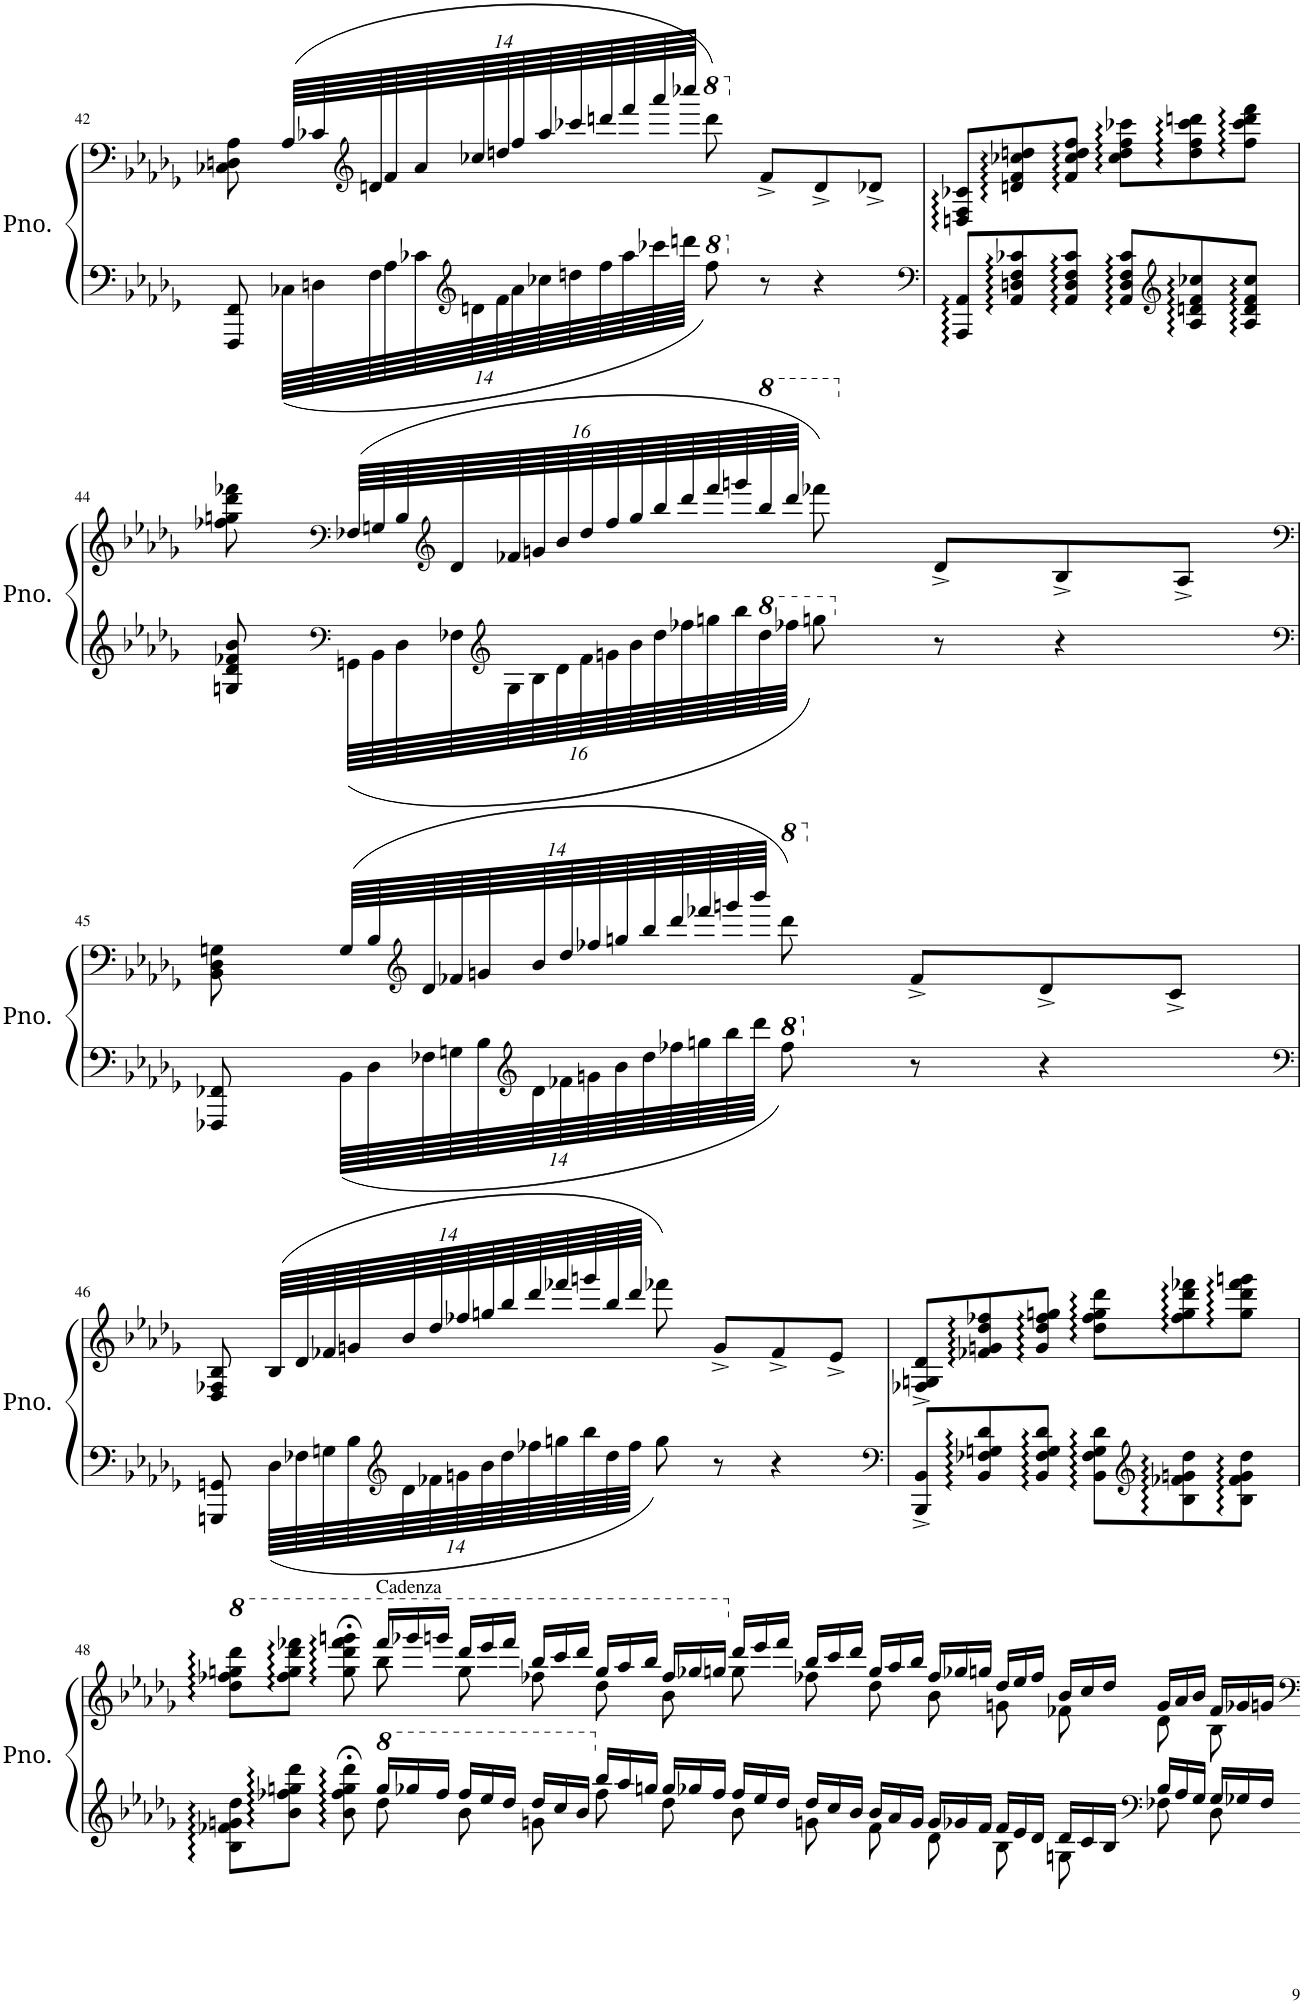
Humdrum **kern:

**kern	**kern
*part1	*part1
*staff2	*staff1
*I"Grand Piano	*
*I'Pno.	*
!!LO:PB:g=z
*clefF4	*clefF4
*k[b-e-a-d-g-]	*k[b-e-a-d-g-]
*M6/8	*M6/8
=42	=42
8FFF/^ 8FF/^	8C-X\;<^ 8Dn\;<^ 8A-\;<^
*Xbrackettup	*Xbrackettup
112C-X\LLLL	(112A-/LLLL
112Dn\	112c-X/
*	*clefG2
112F\	112dn/
112A-\	112f/
112c-X\	112a-/
*clefG2	*
112dn\	112cc-X/
112f\	112ddn/
112a-\	112ff/
112cc-X\	112aa-/
112ddn\	112ccc-X/
112ff\	112dddn/
112aa-\	112fff/
112ccc-X\	112aaa-/
112dddn\JJJJ	112cccc-X/JJJJ
*8va	*
*	*8va
8fff\	8dddd\)
*X8va	*
*	*X8va
8r	8f^/L
4r	8d^/
.	8d-X^/J
=43	=43
*clefF4	*
8AAA-/^ 8AA-/^L	8Dn/ 8F/ 8c-X/L
8AA-/ 8Dn/ 8F/ 8c-X/	8dn/ 8f/ 8cc-X/ 8ddn/
8AA-/ 8D/ 8F/ 8c-/J	8f/ 8cc-/ 8dd/ 8ff/J
8AA-/ 8D/ 8F/ 8c-/L	8cc-\ 8dd\ 8ff\ 8ccc-X\L
*clefG2	*
8A-/ 8dn/ 8f/ 8cc-X/	8dd\ 8ff\ 8ccc-\ 8dddn\
8A-/ 8d/ 8f/ 8cc-/J	8ff\ 8ccc-\ 8ddd\ 8fff\J
!!LO:LB:g=z
=44	=44
8Gn/^ 8d-/^ 8f-X/^ 8b-/^	8ff-X\^ 8ggn\^ 8ddd-\^ 8fff-X\^
*clefF4	*clefF4
192.GGn\LLLL	(192.F-X/LLLL
192.BB-\	192.Gn/
192.D-\	192.B-/
*	*clefG2
192.F-X\	192.d-/
*clefG2	*
192.G\	192.f-X/
192.B-\	192.gn/
192.d-\	192.b-/
192.f-\	192.dd-/
192.gn\	192.ff-/
192.b-\	192.gg/
192.dd-\	192.bb-/
192.ff-X\	192.ddd-/
192.ggn\	192.fff-/
192.bb-\	192.gggn/
*8va	*
*	*8va
192.ddd-\	192.bbb-/
192.fff-X\JJJJ	192.dddd-/JJJJ
8gggn\	8ffff-X\)
*X8va	*
*	*X8va
8r	8d-^/L
4r	8B-^/
.	8A-^/J
!!LO:LB:g=z
=45	=45
*clefF4	*clefF4
8FFF-X/^ 8FF-X/^	8BB-\;<^ 8D-\;<^ 8Gn\;<^
112BB-\LLLL	(112G/LLLL
112D-\	112B-/
*	*clefG2
112F-X\	112d-/
112Gn\	112f-X/
112B-\	112gn/
*clefG2	*
112d-\	112b-/
112f-X\	112dd-/
112gn\	112ff-X/
112b-\	112ggn/
112dd-\	112bb-/
112ff-X\	112ddd-/
112ggn\	112fff-X/
112bb-\	112gggn/
112ddd-\JJJJ	112bbb-/JJJJ
*8va	*
*8va	*
*	*8va
8fff-\	8dddd-\)
*X8va	*
*	*X8va
8r	8f-^/L
*X8va	*
4r	8d-^/
.	8c^/J
!!LO:LB:g=z
=46	=46
*clefF4	*
8GGGn/^ 8GGn/^	8D-/;<^ 8F-X/;<^ 8B-/;<^
112D-\LLLL	(112B-/LLLL
112F-X\	112d-/
112Gn\	112f-X/
112B-\	112gn/
*clefG2	*
112d-\	112b-/
112f-X\	112dd-/
112gn\	112ff-X/
112b-\	112ggn/
112dd-\	112bb-/
112ff-X\	112ddd-/
112ggn\	112fff-X/
112bb-\	112gggn/
112dd-\	112bb-/
112ff-\JJJJ	112ddd-/JJJJ
8gg\	8fff-X\)
8r	8g^/L
4r	8f-^/
.	8e-^/J
=47	=47
*clefF4	*
8BBBB-/^ 8BBB-/^L	8F-X/^ 8Gn/^ 8d-/^L
8BB-/ 8F-X/ 8Gn/ 8d-/	8f-X/ 8gn/ 8dd-/ 8ff-X/
8BB-/ 8F-/ 8G/ 8d-/J	8g/ 8dd-/ 8ff-/ 8ggn/J
8BB-\ 8F-\ 8G\ 8d-\L	8dd-\ 8ff-\ 8gg\ 8ddd-\L
*clefG2	*
8B-\ 8f-X\ 8gn\ 8dd-\	8ff-\ 8gg\ 8ddd-\ 8fff-X\
8B-\ 8f-\ 8g\ 8dd-\J	8gg\ 8ddd-\ 8fff-\ 8gggn\J
!!LO:LB:g=z
=48	=48
*^	*
*	*	*8va
*	*	*^
8B-\ 8f-X\ 8gn\ 8dd-\L	4.ryy	8ddd-\ 8fff-X\ 8gggn\ 8dddd-\L	4.ryy
8b-\ 8ff-X\ 8ggn\ 8ddd-\J	.	8fff-\ 8ggg\ 8dddd-\ 8ffff-X\J	.
8b-\;< 8ff-\;< 8gg\;< 8ddd-\;<	.	8ggg\;< 8dddd-\;< 8ffff-\;< 8ggggn\;<	.
*8va	*	*	*
!	!	!LO:TX:a:t=Cadenza	!
24ggg/LL	8ddd-\	24ffff-/LL	8bbb-\
24ggg-X/	.	24gggg-X/	.
24fff-/JJ	.	24ggggn/JJ	.
24fff-/LL	8bb-\	24dddd-/LL	8ggg\
24eee-/	.	24eeee-/	.
24ddd-/JJ	.	24ffff-/JJ	.
24ddd-/LL	8ggn\	24bbb-/LL	8fff-X\
24ccc/	.	24cccc/	.
24bb-/JJ	.	24dddd-/JJ	.
*X8va	*	*	*
24bb-/LL	8ff-\	24ggg/LL	8ddd-\
24aa-/	.	24aaa-/	.
24ggn/JJ	.	24bbb-/JJ	.
24gg/LL	8dd-\	24fff-/LL	8bb-\
24gg-X/	.	24ggg-X/	.
24ff-/JJ	.	24gggn/JJ	.
*	*	*X8va	*
24ff-/LL	8b-\	24ddd-/LL	8gg\
24ee-/	.	24eee-/	.
24dd-/JJ	.	24fff-/JJ	.
24dd-/LL	8gn\	24bb-/LL	8ff-X\
24cc/	.	24ccc/	.
24b-/JJ	.	24ddd-/JJ	.
24b-/LL	8f-\	24gg/LL	8dd-\
24a-/	.	24aa-/	.
24g/JJ	.	24bb-/JJ	.
24g/LL	8d-\	24ff-/LL	8b-\
24g-X/	.	24gg-X/	.
24f-/JJ	.	24ggn/JJ	.
24f-/LL	8B-\	24dd-/LL	8gn\
24e-/	.	24ee-/	.
24d-/JJ	.	24ff-/JJ	.
24d-/LL	8Gn\	24b-/LL	8f-X\
24c/	.	24cc/	.
24B-/JJ	.	24dd-/JJ	.
*clefF4	*	*	*
24B-/LL	8F-X\	24g/LL	8d-\
24A-/	.	24a-/	.
24G/JJ	.	24b-/JJ	.
24G/LL	8D-\	24f-/LL	8B-\
24G-X/	.	24g-X/	.
24F-/JJ	.	24gn/JJ	.
*v	*v	*	*
*	*v	*v
=-	=-
*-	*-
